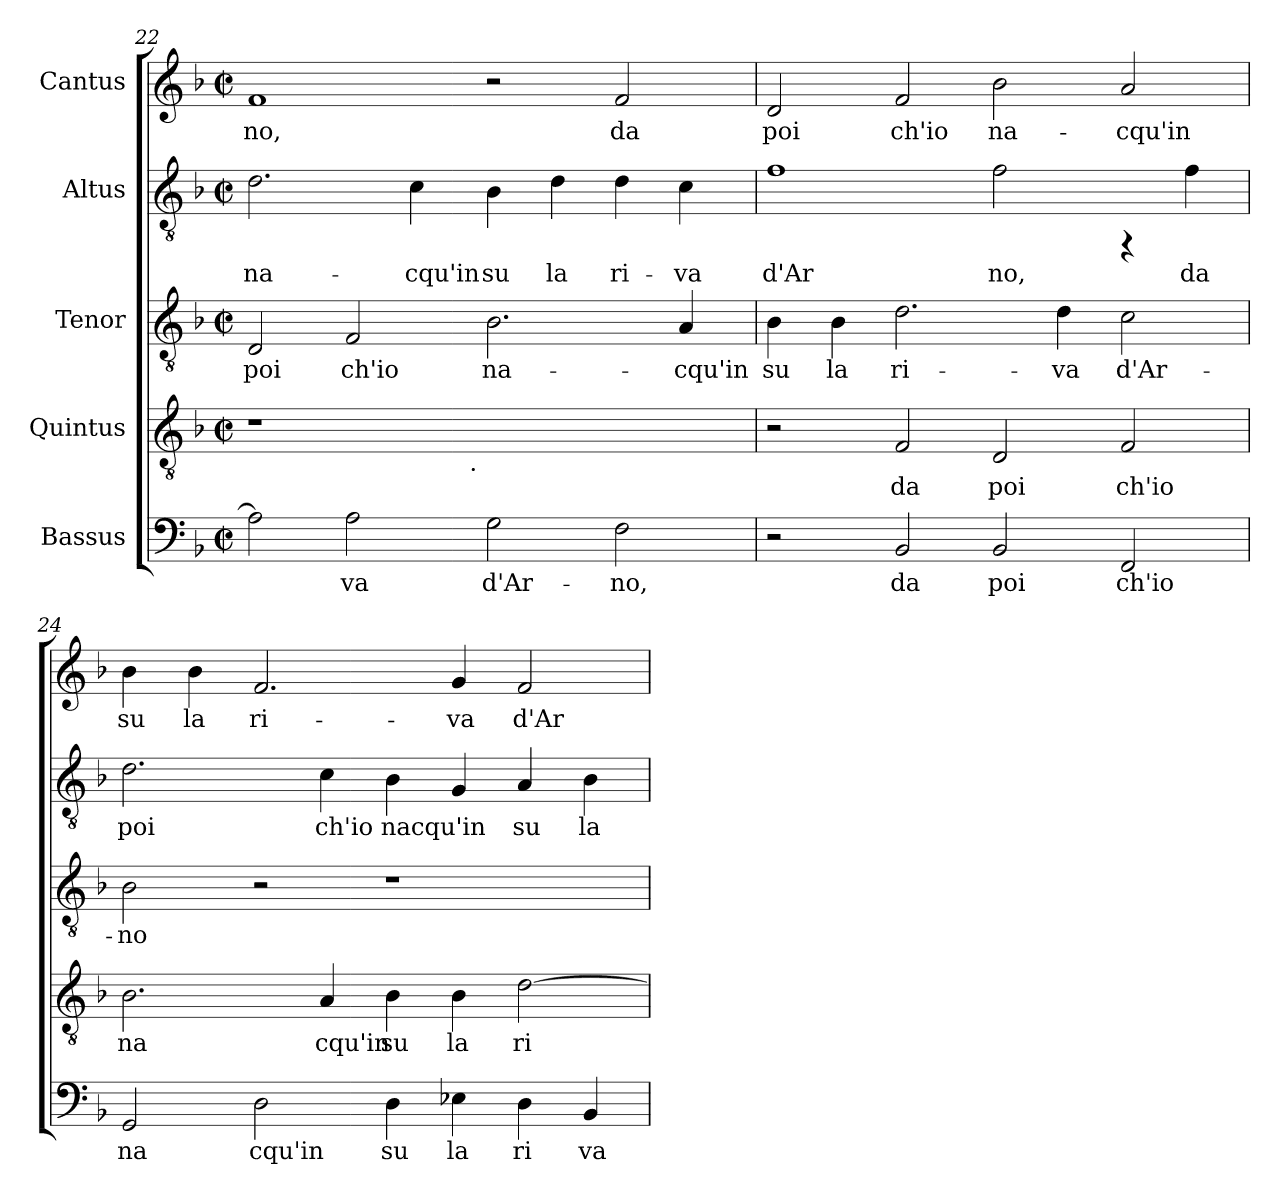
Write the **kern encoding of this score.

**kern	**text	**kern	**text	**kern	**text	**kern	**text	**kern	**text
*part5	*part5	*part4	*part4	*part3	*part3	*part2	*part2	*part1	*part1
*staff5	*staff5	*staff4	*staff4	*staff3	*staff3	*staff2	*staff2	*staff1	*staff1
*I"Bassus	*	*I"Quintus	*	*I"Tenor	*	*I"Altus	*	*I"Cantus	*
*clefF4	*	*clefGv2	*	*clefGv2	*	*clefGv2	*	*clefG2	*
*k[b-]	*	*k[b-]	*	*k[b-]	*	*k[b-]	*	*k[b-]	*
*F:	*	*F:	*	*F:	*	*F:	*	*F:	*
*M2/2	*	*M2/2	*	*M2/2	*	*M2/2	*	*M2/2	*
*met(c|)	*	*met(c|)	*	*met(c|)	*	*met(c|)	*	*met(c|)	*
=22	=22	=22	=22	=22	=22	=22	=22	=22	=22
!	!LO:LY:b	!	!	!	!LO:LY:b:cj	!	!LO:LY:b	!	!LO:LY:b:cj
*	*	*^	*	*	*	*	*	*	*
2A\]	--	1r	2ryy	.	2D/	-poi	2.d\	na-	1f	no,
!	!LO:LY:b	!	!	!	!	!LO:LY:b:cj	!	!	!	!
2A\	-va	.	4...ryy	.	2F/	ch'io	.	.	.	.
!	!	!	!	!	!	!	!	!LO:LY:b	!	!
.	.	.	.	.	.	.	4c\	-cqu'in	.	.
!	!	!	!LO:TX:b:t=.	!	!	!	!	!	!	!
.	.	.	1ryy	.	.	.	.	.	.	.
!	!LO:LY:b	!	!	!	!	!LO:LY:b:cj	!	!LO:LY:b	!	!
2G\	d'Ar-	1ryy	.	.	2.B-\	na-	4B-\	su	2r	.
!	!	!	!	!	!	!	!	!LO:LY:b	!	!
.	.	.	.	.	.	.	4d\	la	.	.
!	!LO:LY:b	!	!	!	!	!	!	!LO:LY:b	!	!LO:LY:b:cj
2F\	-no,	.	.	.	.	.	4d\	ri-	2f/	da
!	!	!	!	!	!	!LO:LY:b:cj	!	!LO:LY:b	!	!
.	.	.	.	.	4A/	-cqu'in	4c\	-va	.	.
.	.	.	32ryy	.	.	.	.	.	.	.
!!LO:LB:g=z
=23	=23	=23	=23	=23	=23	=23	=23	=23	=23	=23
!	!	!	!	!	!	!LO:LY:b:cj	!	!LO:LY:b	!	!LO:LY:b:cj
*	*	*v	*v	*	*	*	*	*	*	*
2r	.	2r	.	4B-\	su	1f	d'Ar	2d/	poi
!	!	!	!	!	!LO:LY:b:cj	!	!	!	!
.	.	.	.	4B-\	la	.	.	.	.
!	!LO:LY:b	!	!LO:LY:b	!	!LO:LY:b:cj	!	!	!	!LO:LY:b:cj
2BB-/	da	2F/	da	2.d\	ri-	.	.	2f/	ch'io
!	!LO:LY:b	!	!LO:LY:b	!	!	!	!LO:LY:b	!	!LO:LY:b:cj
2BB-/	poi	2D/	poi	.	.	2f\	no,	2b-\	na-
!	!	!	!	!	!LO:LY:b:cj	!	!	!	!
.	.	.	.	4d\	-va	.	.	.	.
!	!LO:LY:b	!	!LO:LY:b	!	!LO:LY:b:cj	!	!	!	!LO:LY:b:cj
2FF/	ch'io	2F/	ch'io	2c\	d'Ar-	4rFF	.	2a/	-cqu'in
!	!	!	!	!	!	!	!LO:LY:b	!	!
.	.	.	.	.	.	4f\	da	.	.
=24	=24	=24	=24	=24	=24	=24	=24	=24	=24
!	!LO:LY:b	!	!LO:LY:b	!	!LO:LY:b:cj	!	!LO:LY:b	!	!LO:LY:b:cj
2GG/	na	2.B-\	na	2B-\	-no	2.d\	poi	4b-\	su
!	!	!	!	!	!	!	!	!	!LO:LY:b:cj
.	.	.	.	.	.	.	.	4b-\	la
!	!LO:LY:b	!	!	!	!	!	!	!	!LO:LY:b:cj
2D\	cqu'in	.	.	2r	.	.	.	2.f/	ri-
!	!	!	!LO:LY:b	!	!	!	!LO:LY:b	!	!
.	.	4A/	cqu'in	.	.	4c\	ch'io	.	.
!	!LO:LY:b	!	!LO:LY:b	!	!	!	!LO:LY:b	!	!
4D\	su	4B-\	su	1r	.	4B-\	nacqu'in	.	.
!	!LO:LY:b	!	!LO:LY:b	!	!	!	!LO:LY:b	!	!LO:LY:b:cj
4E-X\	la	4B-\	la	.	.	4G/	.	4g/	-va
!	!LO:LY:b	!	!LO:LY:b	!	!	!	!LO:LY:b	!	!LO:LY:b:cj
4D\	ri	[>2d\	ri	.	.	4A/	su	2f/	d'Ar-
!	!LO:LY:b	!	!	!	!	!	!LO:LY:b	!	!
4BB-/	va	.	.	.	.	4B-\	la	.	.
=	=	=	=	=	=	=	=	=	=
*-	*-	*-	*-	*-	*-	*-	*-	*-	*-
